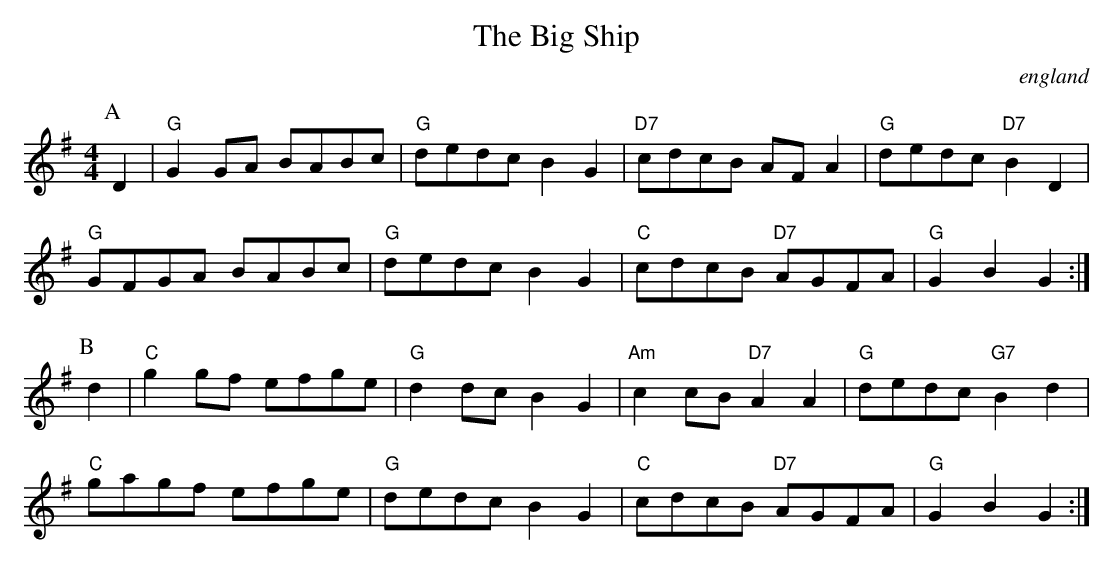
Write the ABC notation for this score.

X:1
T:The Big Ship
O:england
M:4/4
L:1/4
K:G
P:A
D|"G"GG/2A/2 B/2A/2B/2c/2|"G"d/2e/2d/2c/2 BG|"D7"c/2d/2c/2B/2 A/2F/2A|\
"G"d/2e/2d/2c/2 "D7"BD|
"G"G/2F/2G/2A/2 B/2A/2B/2c/2|"G"d/2e/2d/2c/2 BG|\
"C"c/2d/2c/2B/2 "D7"A/2G/2F/2A/2|"G"GB G:|
P:B
d|"C"gg/2f/2 e/2f/2g/2e/2|"G"dd/2c/2 BG|"Am"cc/2B/2 "D7"AA|\
"G"d/2e/2d/2c/2 "G7"Bd|
"C"g/2a/2g/2f/2 e/2f/2g/2e/2|"G"d/2e/2d/2c/2 BG|\
"C"c/2d/2c/2B/2 "D7"A/2G/2F/2A/2|"G"GB G:|
